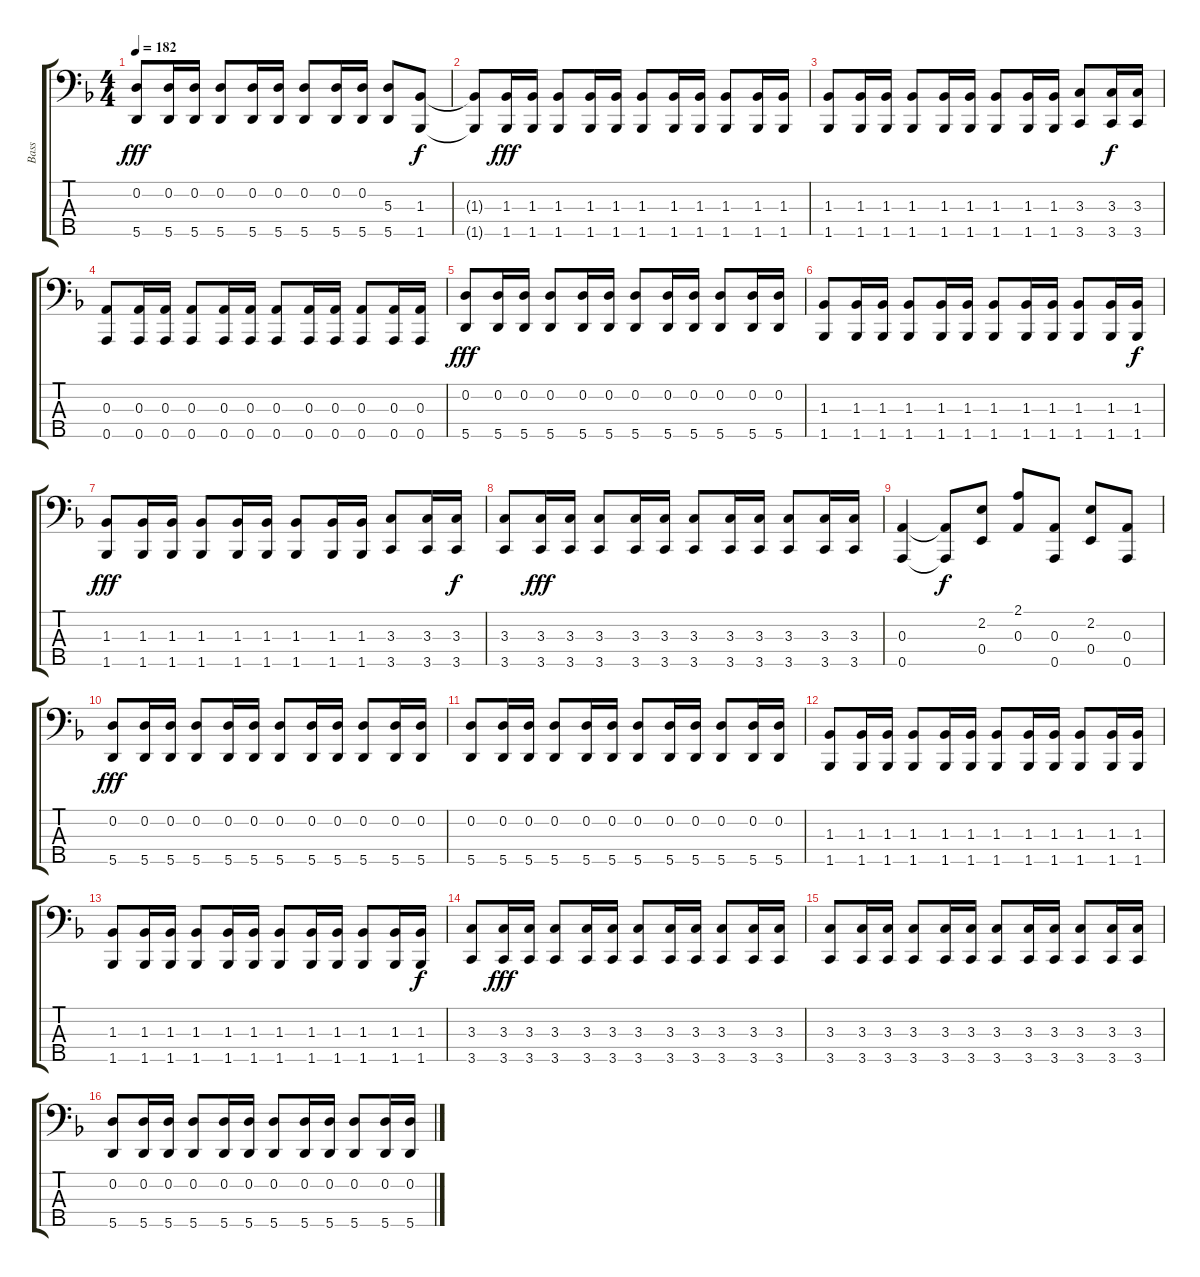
\track ("Bass" "Bass") {instrument electricbasspick}
\staff {score tabs}
\tuning (G2 D2 A1 E1 A0) {hide}
\ts (4 4)
\tempo 182
\clef f4
\ks dminor
(0.2 5.5).8{dy fff} (0.2 5.5).16 (0.2 5.5).16 (0.2 5.5).8 (0.2 5.5).16 (0.2 5.5).16 (0.2 5.5).8 (0.2 5.5).16 (0.2 5.5).16 (5.3 5.5).8 (1.3 1.5).8{dy f} |
(1.3{t} 1.5{t}).8 (1.3 1.5).16{dy fff} (1.3 1.5).16 (1.3 1.5).8 (1.3 1.5).16 (1.3 1.5).16 (1.3 1.5).8 (1.3 1.5).16 (1.3 1.5).16 (1.3 1.5).8 (1.3 1.5).16 (1.3 1.5).16 |
(1.3 1.5).8 (1.3 1.5).16 (1.3 1.5).16 (1.3 1.5).8 (1.3 1.5).16 (1.3 1.5).16 (1.3 1.5).8 (1.3 1.5).16 (1.3 1.5).16 (3.3 3.5).8 (3.3 3.5).16{dy f} (3.3 3.5).16 |
(0.3 0.5).8 (0.3 0.5).16 (0.3 0.5).16 (0.3 0.5).8 (0.3 0.5).16 (0.3 0.5).16 (0.3 0.5).8 (0.3 0.5).16 (0.3 0.5).16 (0.3 0.5).8 (0.3 0.5).16 (0.3 0.5).16 |
(0.2 5.5).8{dy fff} (0.2 5.5).16 (0.2 5.5).16 (0.2 5.5).8 (0.2 5.5).16 (0.2 5.5).16 (0.2 5.5).8 (0.2 5.5).16 (0.2 5.5).16 (0.2 5.5).8 (0.2 5.5).16 (0.2 5.5).16 |
(1.3 1.5).8 (1.3 1.5).16 (1.3 1.5).16 (1.3 1.5).8 (1.3 1.5).16 (1.3 1.5).16 (1.3 1.5).8 (1.3 1.5).16 (1.3 1.5).16 (1.3 1.5).8 (1.3 1.5).16 (1.3 1.5).16{dy f} |
(1.3 1.5).8{dy fff} (1.3 1.5).16 (1.3 1.5).16 (1.3 1.5).8 (1.3 1.5).16 (1.3 1.5).16 (1.3 1.5).8 (1.3 1.5).16 (1.3 1.5).16 (3.3 3.5).8 (3.3 3.5).16 (3.3 3.5).16{dy f} |
(3.3 3.5).8 (3.3 3.5).16{dy fff} (3.3 3.5).16 (3.3 3.5).8 (3.3 3.5).16 (3.3 3.5).16 (3.3 3.5).8 (3.3 3.5).16 (3.3 3.5).16 (3.3 3.5).8 (3.3 3.5).16 (3.3 3.5).16 |
(0.3 0.5).4 (0.3{t} 0.5{t}).8{dy f} (2.2 0.4).8 (2.1 0.3).8 (0.3 0.5).8 (2.2 0.4).8 (0.3 0.5).8 |
(0.2 5.5).8{dy fff} (0.2 5.5).16 (0.2 5.5).16 (0.2 5.5).8 (0.2 5.5).16 (0.2 5.5).16 (0.2 5.5).8 (0.2 5.5).16 (0.2 5.5).16 (0.2 5.5).8 (0.2 5.5).16 (0.2 5.5).16 |
(0.2 5.5).8 (0.2 5.5).16 (0.2 5.5).16 (0.2 5.5).8 (0.2 5.5).16 (0.2 5.5).16 (0.2 5.5).8 (0.2 5.5).16 (0.2 5.5).16 (0.2 5.5).8 (0.2 5.5).16 (0.2 5.5).16 |
(1.3 1.5).8 (1.3 1.5).16 (1.3 1.5).16 (1.3 1.5).8 (1.3 1.5).16 (1.3 1.5).16 (1.3 1.5).8 (1.3 1.5).16 (1.3 1.5).16 (1.3 1.5).8 (1.3 1.5).16 (1.3 1.5).16 |
(1.3 1.5).8 (1.3 1.5).16 (1.3 1.5).16 (1.3 1.5).8 (1.3 1.5).16 (1.3 1.5).16 (1.3 1.5).8 (1.3 1.5).16 (1.3 1.5).16 (1.3 1.5).8 (1.3 1.5).16 (1.3 1.5).16{dy f} |
(3.3 3.5).8 (3.3 3.5).16{dy fff} (3.3 3.5).16 (3.3 3.5).8 (3.3 3.5).16 (3.3 3.5).16 (3.3 3.5).8 (3.3 3.5).16 (3.3 3.5).16 (3.3 3.5).8 (3.3 3.5).16 (3.3 3.5).16 |
(3.3 3.5).8 (3.3 3.5).16 (3.3 3.5).16 (3.3 3.5).8 (3.3 3.5).16 (3.3 3.5).16 (3.3 3.5).8 (3.3 3.5).16 (3.3 3.5).16 (3.3 3.5).8 (3.3 3.5).16 (3.3 3.5).16 |
(0.2 5.5).8 (0.2 5.5).16 (0.2 5.5).16 (0.2 5.5).8 (0.2 5.5).16 (0.2 5.5).16 (0.2 5.5).8 (0.2 5.5).16 (0.2 5.5).16 (0.2 5.5).8 (0.2 5.5).16 (0.2 5.5).16
